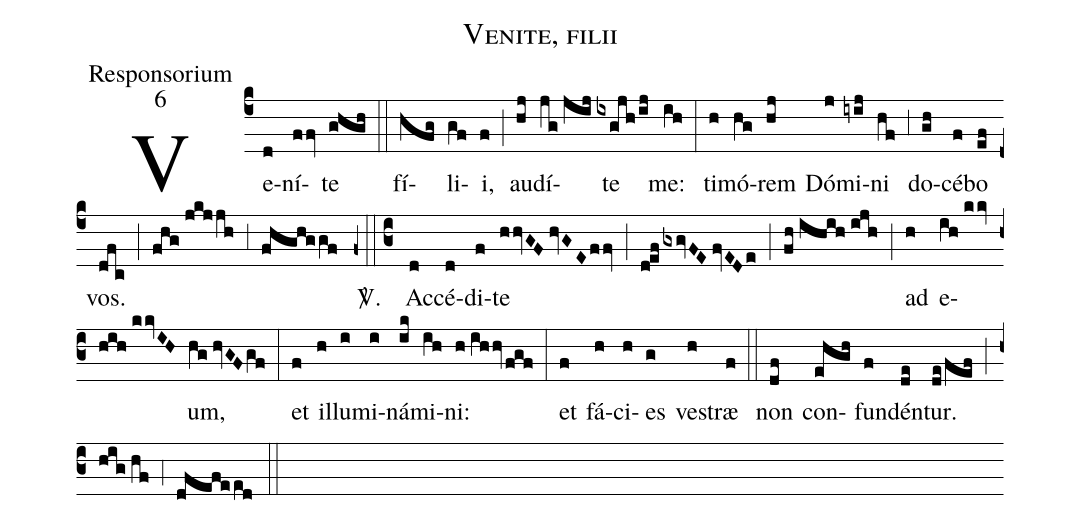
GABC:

name:Venite, filii;
office-part:Responsorium;
mode:6;
%%
(c4) Ve(d)ní(ffv)te(ghgh) (::)
fí(hfg)li(gf)i,(f) (;) au(hj)dí(jg//jij)te(ixgjh/ij) me:(ih) (:)
ti(h)mó(hg)rem(hj) Dó(j)mi(iyij)ni(hf) (,3) do(gh)cé(f)bo(ef) vos.(dfc) (;) (fhg//jkjjh) (,3) (fhghggf)
<sp>V/</sp>.(z0::c3) Ac(d)cé(d)di(f)te(hhvGF//hvGE/ffv) (;) (d!ef/gxgvFE//fvEDe) (;) (fh//ihih//ijh) (;) ad(h) e(ih//kkv/hih//kkvIH)um,(hg//hvGF/gf) (:)
et(f) il(h)lu(i)mi(i)ná(ik)mi(ih)ni:(h//ihhv/fgf) (:)
et(f) fá(h)ci(h)es(g) ve(h)stræ(f) (::)
non(df) con(ehgh)fun(f)dén(de)tur.(de/fef) (;) (hig//hf) (,4) (dfefeed) (::)
